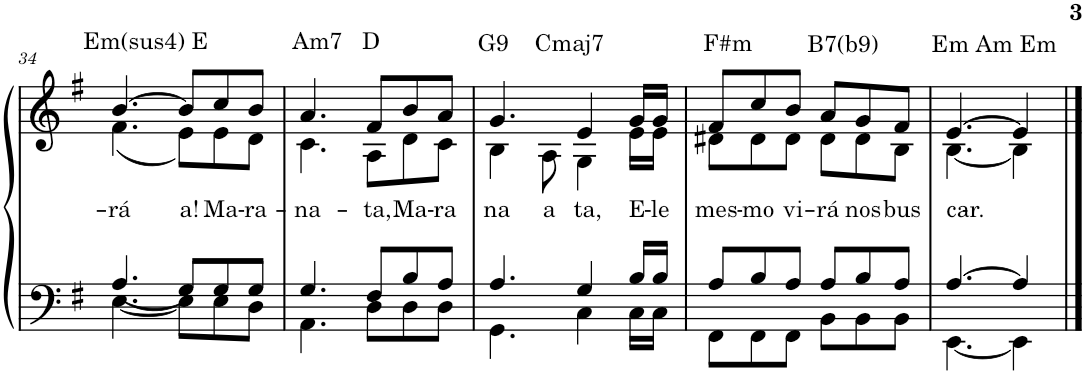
**kern	**kern	**text
*part1	*part1	*part1
*staff2	*staff1	*staff1
*I"Piano	*	*
*I'Pno.	*	*
!!LO:PB:g=z
*clefF4	*clefG2	*
*k[f#]	*k[f#]	*
*M6/8	*M6/8	*
=34	=34	=34
*^	*	*
*	*^	*	*
!	!	!	!LO:TX:a:t=Em(sus4) E             Am7   D	!
!	!	!	!	!LO:LY:b
*	*	*	*^	*
4.ryy	4.A/	[4.E\	[4.b/	(4.f#\	-rá-
!	!	!	!	!	!LO:LY:b
8ryy	8G/L	8E\L]	8b/L]	8e\L)	a!
!	!	!	!	!	!LO:LY:b
8ryy	8G/	8E\	8cc/	8e\	-Ma-
!	!	!	!	!	!LO:LY:b
8ryy	8G/J	8D\J	8b/J	8d\J	-ra-
=35	=35	=35	=35	=35	=35
!	!	!	!	!	!LO:LY:b
4.ryy	4.G/	4.AA\	4.a/	4.c\	-na-
!	!	!	!	!	!LO:LY:b
8ryy	8F#/L	8D\L	8f#/L	8A\L	-ta,
!	!	!	!	!	!LO:LY:b
8ryy	8B/	8D\	8b/	8d\	Ma-
!	!	!	!	!	!LO:LY:b
8ryy	8A/J	8D\J	8a/J	8c\J	-ra
=36	=36	=36	=36	=36	=36
!	!	!	!LO:TX:a:t=G9    Cmaj7	!	!
!	!	!	!	!	!LO:LY:b
4.ryy	4.A/	4.GG\	4.g/	4B\	na
!	!	!	!	!	!LO:LY:b
.	.	.	.	8A\	a
!	!	!	!	!	!LO:LY:b
4ryy	4G/	4C\	4e/	4G\	ta,
!	!	!	!	!	!LO:LY:b
16ryy	16B/LL	16C\LL	16g/LL	16e\LL	E-
!	!	!	!	!	!LO:LY:b
16ryy	16B/JJ	16C\JJ	16g/JJ	16e\JJ	-le
=37	=37	=37	=37	=37	=37
!	!	!	!LO:TX:a:t=F#m	!	!
!	!	!	!	!	!LO:LY:b
8ryy	8A/L	8FF#\L	8f#/L	8d#X\L	mes-
!	!	!	!	!	!LO:LY:b
8ryy	8B/	8FF#\	8cc/	8d#\	-mo
!	!	!	!	!	!LO:LY:b
8ryy	8A/J	8FF#\J	8b/J	8d#\J	vi-
!	!	!	!LO:TX:a:t=B7(b9)	!	!
!	!	!	!	!	!LO:LY:b
8ryy	8A/L	8BB\L	8a/L	8d#\L	-rá
!	!	!	!	!	!LO:LY:b
8ryy	8B/	8BB\	8g/	8d#\	nos
!	!	!	!	!	!LO:LY:b
8ryy	8A/J	8BB\J	8f#/J	8B\J	bus
=38	=38	=38	=38	=38	=38
!	!	!	!LO:TX:a:t=Em Am Em	!	!
!	!	!	!	!	!LO:LY:b
4.ryy	[4.A/	[4.EE\	[4.e/	[4.B\	car.-
4ryy	4A/]	4EE\]	4e/]	4B\]	.
*v	*v	*v	*	*	*
*	*v	*v	*
==	==	==
*-	*-	*-
